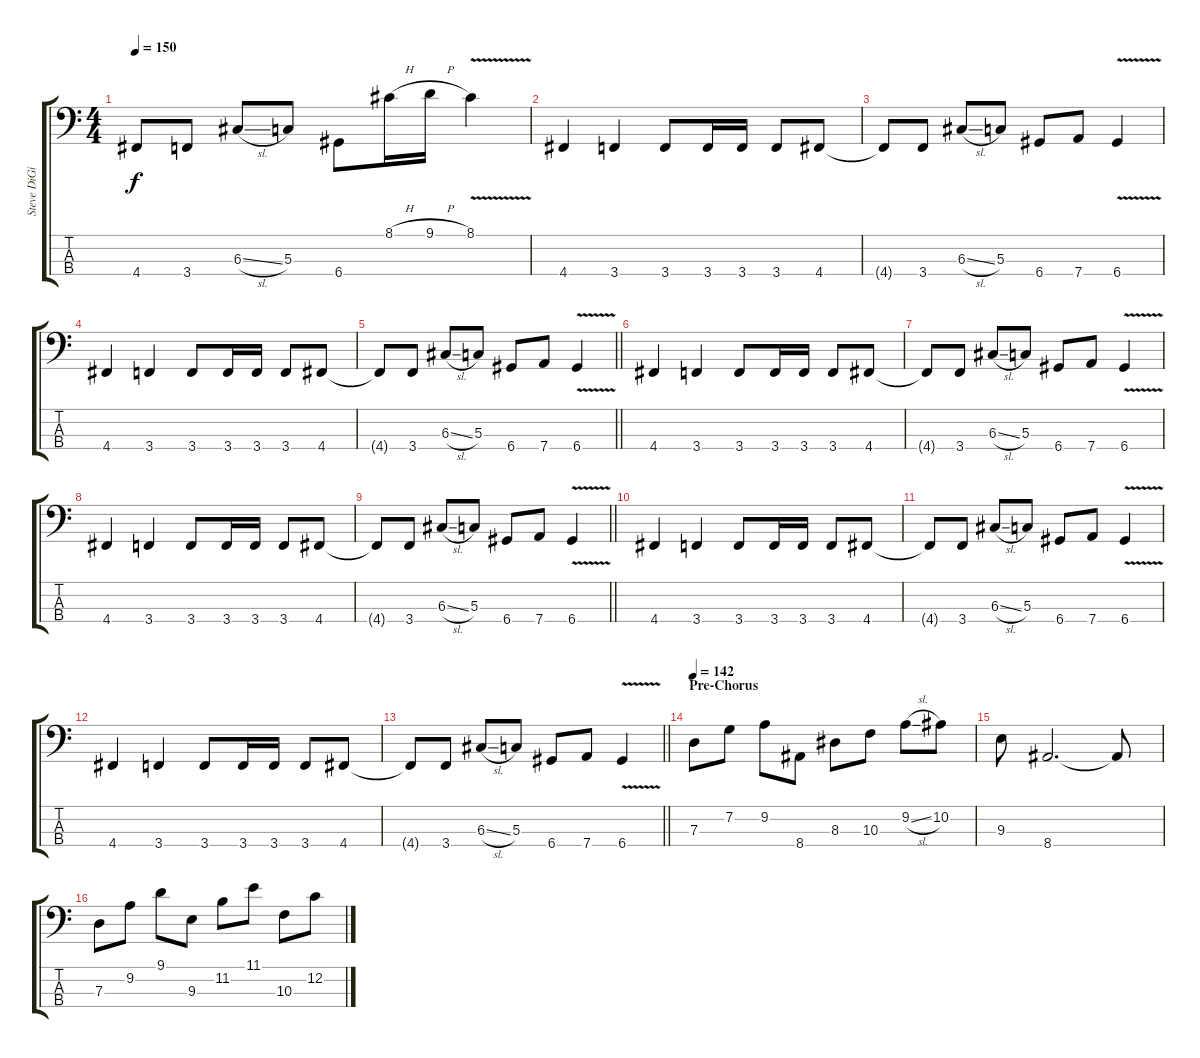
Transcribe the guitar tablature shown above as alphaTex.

\track ("Steve DiGiorgio" "Steve DiGi") {instrument fretlessbass}
\staff {score tabs}
\tuning (F2 C2 G1 D1) {hide}
\ts (4 4)
\tempo 150
\clef f4
\ks c
4.4{t}.8{dy f} 3.4.8 6.3{sl}.8 5.3.8 6.4.8 8.1{h}.16 9.1{h}.16 8.1{v}.4 |
4.4.4 3.4.4 3.4.8 3.4.16 3.4.16 3.4.8 4.4.8 |
4.4{t}.8 3.4.8 6.3{sl}.8 5.3.8 6.4.8 7.4.8 6.4{v}.4 |
4.4.4 3.4.4 3.4.8 3.4.16 3.4.16 3.4.8 4.4.8 |
\barLineRight lightlight
4.4{t}.8 3.4.8 6.3{sl}.8 5.3.8 6.4.8 7.4.8 6.4{v}.4 |
4.4.4 3.4.4 3.4.8 3.4.16 3.4.16 3.4.8 4.4.8 |
4.4{t}.8 3.4.8 6.3{sl}.8 5.3.8 6.4.8 7.4.8 6.4{v}.4 |
4.4.4 3.4.4 3.4.8 3.4.16 3.4.16 3.4.8 4.4.8 |
\barLineRight lightlight
4.4{t}.8 3.4.8 6.3{sl}.8 5.3.8 6.4.8 7.4.8 6.4{v}.4 |
4.4.4 3.4.4 3.4.8 3.4.16 3.4.16 3.4.8 4.4.8 |
4.4{t}.8 3.4.8 6.3{sl}.8 5.3.8 6.4.8 7.4.8 6.4{v}.4 |
4.4.4 3.4.4 3.4.8 3.4.16 3.4.16 3.4.8 4.4.8 |
\barLineRight lightlight
4.4{t}.8 3.4.8 6.3{sl}.8 5.3.8 6.4.8 7.4.8 6.4{v}.4 |
\section ("" "Pre-Chorus")
\tempo 142
7.3.8 7.2.8 9.2.8 8.4.8 8.3.8 10.3.8 9.2{sl}.8 10.2.8 |
9.3.8 8.4.2{d} 8.4{t}.8 |
7.3.8 9.2.8 9.1.8 9.3.8 11.2.8 11.1.8 10.3.8 12.2.8
